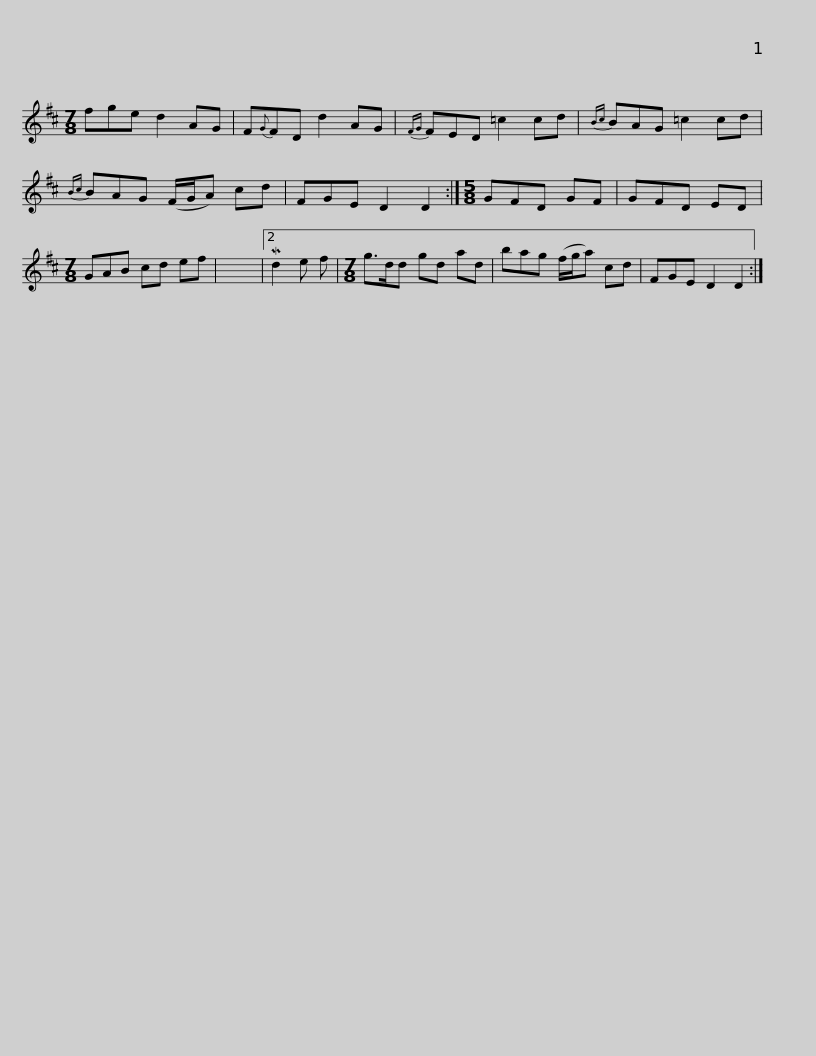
X:1
L:1/8
M:7/8
I:linebreak $
K:D
V:1 treble
V:1
 fge d2 AG | F{G}FD d2 AG |{FG} FED =c2 cd |{Bc} BAG =c2 cd |{Bc} BAG (F/G/A) cd | %5
 FGE D2 D2 :|$[M:5/8] GFD GF | GFD ED |[M:7/8] GAB cd ef | x7 |2 %10
 Md2 e f |[M:7/8] g>dd gd ad | bag (f/g/a) cd |$ FGE D2 D2 :| %14
